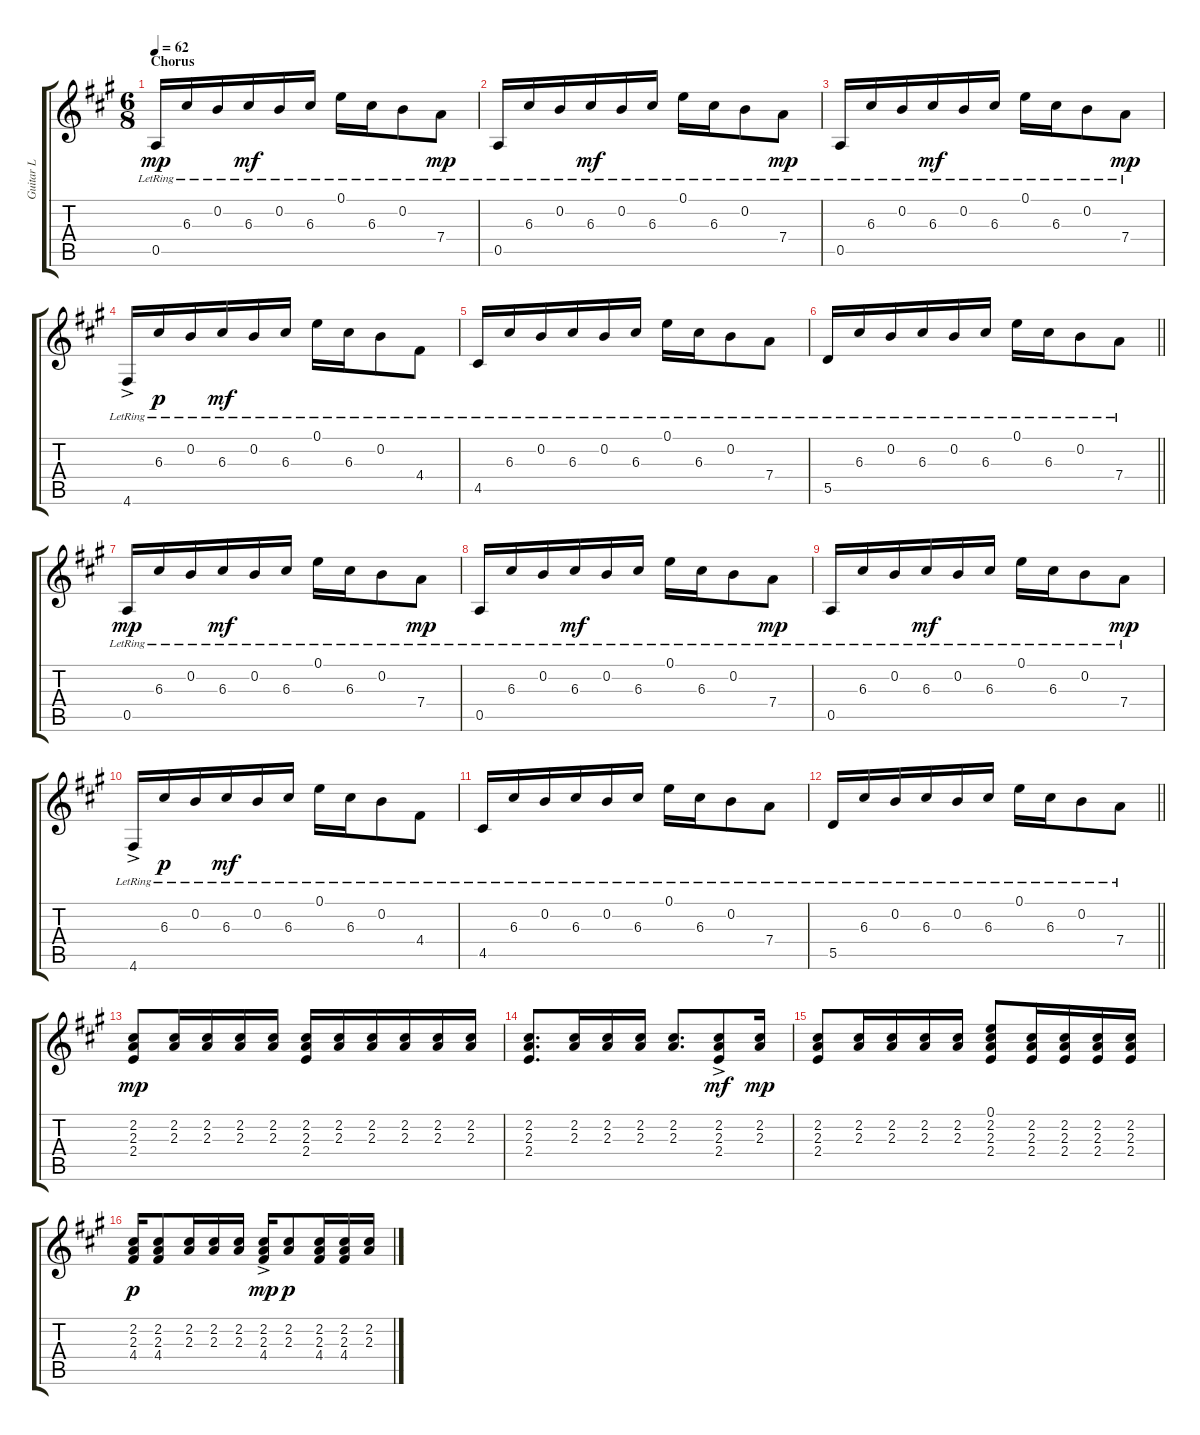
\track ("Guitar L" "Guitar L") {instrument acousticguitarsteel}
\staff {score tabs}
\tuning (E4 B3 G3 D3 A2 D2) {hide}
\ts (6 8)
\section ("" "Chorus")
\tempo 62
\clef g2
\ks a
0.5{lr}.16{dy mp} 6.3{lr}.16 0.2{lr}.16 6.3{lr}.16{dy mf} 0.2{lr}.16 6.3{lr}.16 0.1{lr}.16 6.3{lr}.16 0.2{lr}.8 7.4{lr}.8{dy mp} |
0.5{lr}.16 6.3{lr}.16 0.2{lr}.16 6.3{lr}.16{dy mf} 0.2{lr}.16 6.3{lr}.16 0.1{lr}.16 6.3{lr}.16 0.2{lr}.8 7.4{lr}.8{dy mp} |
0.5{lr}.16 6.3{lr}.16 0.2{lr}.16 6.3{lr}.16{dy mf} 0.2{lr}.16 6.3{lr}.16 0.1{lr}.16 6.3{lr}.16 0.2{lr}.8 7.4{lr}.8{dy mp} |
4.6{ac lr}.16 6.3{lr}.16{dy p} 0.2{lr}.16 6.3{lr}.16{dy mf} 0.2{lr}.16 6.3{lr}.16 0.1{lr}.16 6.3{lr}.16 0.2{lr}.8 4.4{lr}.8 |
4.5{lr}.16 6.3{lr}.16 0.2{lr}.16 6.3{lr}.16 0.2{lr}.16 6.3{lr}.16 0.1{lr}.16 6.3{lr}.16 0.2{lr}.8 7.4{lr}.8 |
\barLineRight lightlight
5.5{lr}.16 6.3{lr}.16 0.2{lr}.16 6.3{lr}.16 0.2{lr}.16 6.3{lr}.16 0.1{lr}.16 6.3{lr}.16 0.2{lr}.8 7.4{lr}.8 |
0.5{lr}.16{dy mp} 6.3{lr}.16 0.2{lr}.16 6.3{lr}.16{dy mf} 0.2{lr}.16 6.3{lr}.16 0.1{lr}.16 6.3{lr}.16 0.2{lr}.8 7.4{lr}.8{dy mp} |
0.5{lr}.16 6.3{lr}.16 0.2{lr}.16 6.3{lr}.16{dy mf} 0.2{lr}.16 6.3{lr}.16 0.1{lr}.16 6.3{lr}.16 0.2{lr}.8 7.4{lr}.8{dy mp} |
0.5{lr}.16 6.3{lr}.16 0.2{lr}.16 6.3{lr}.16{dy mf} 0.2{lr}.16 6.3{lr}.16 0.1{lr}.16 6.3{lr}.16 0.2{lr}.8 7.4{lr}.8{dy mp} |
4.6{ac lr}.16 6.3{lr}.16{dy p} 0.2{lr}.16 6.3{lr}.16{dy mf} 0.2{lr}.16 6.3{lr}.16 0.1{lr}.16 6.3{lr}.16 0.2{lr}.8 4.4{lr}.8 |
4.5{lr}.16 6.3{lr}.16 0.2{lr}.16 6.3{lr}.16 0.2{lr}.16 6.3{lr}.16 0.1{lr}.16 6.3{lr}.16 0.2{lr}.8 7.4{lr}.8 |
\barLineRight lightlight
5.5{lr}.16 6.3{lr}.16 0.2{lr}.16 6.3{lr}.16 0.2{lr}.16 6.3{lr}.16 0.1{lr}.16 6.3{lr}.16 0.2{lr}.8 7.4{lr}.8 |
(2.2 2.3 2.4).8{dy mp} (2.2 2.3).16 (2.2 2.3).16 (2.2 2.3).16 (2.2 2.3).16 (2.2 2.3 2.4).16 (2.2 2.3).16 (2.2 2.3).16 (2.2 2.3).16 (2.2 2.3).16 (2.2 2.3).16 |
(2.2 2.3 2.4).8{d} (2.2 2.3).16 (2.2 2.3).16 (2.2 2.3).16 (2.2 2.3).8{d} (2.2{ac} 2.3{ac} 2.4{ac}).8{dy mf} (2.2 2.3).16{dy mp} |
(2.2 2.3 2.4).8 (2.2 2.3).16 (2.2 2.3).16 (2.2 2.3).16 (2.2 2.3).16 (0.1 2.2 2.3 2.4).8 (2.2 2.3 2.4).16 (2.2 2.3 2.4).16 (2.2 2.3 2.4).16 (2.2 2.3 2.4).16 |
(2.2 2.3 4.4).16{dy p} (2.2 2.3 4.4).8 (2.2 2.3).16 (2.2 2.3).16 (2.2 2.3).16 (2.2{ac} 2.3{ac} 4.4{ac}).16{dy mp} (2.2 2.3).8{dy p} (2.2 2.3 4.4).16 (2.2 2.3 4.4).16 (2.2 2.3).16
